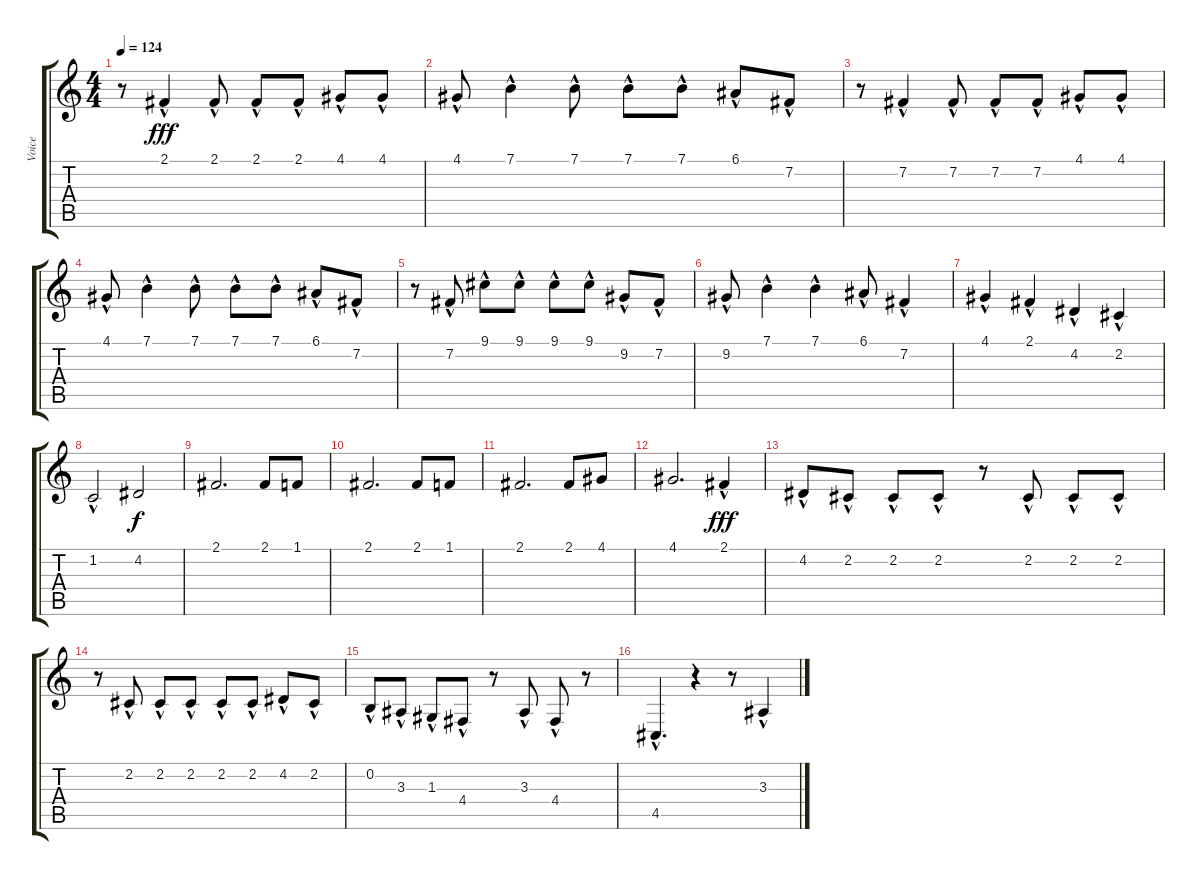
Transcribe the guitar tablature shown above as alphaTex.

\track ("Voice" "Voice") {instrument choiraahs}
\staff {score tabs}
\tuning (E4 B3 G3 D3 A2 E2) {hide}
\ts (4 4)
\tempo 124
\clef g2
\ks c
r.8{dy f} 2.1{hac}.4{dy fff} 2.1{hac}.8 2.1{hac}.8 2.1{hac}.8 4.1{hac}.8 4.1{hac}.8 |
4.1{hac}.8 7.1{hac}.4 7.1{hac}.8 7.1{hac}.8 7.1{hac}.8 6.1{hac}.8 7.2{hac}.8 |
r.8 7.2{hac}.4 7.2{hac}.8 7.2{hac}.8 7.2{hac}.8 4.1{hac}.8 4.1{hac}.8 |
4.1{hac}.8 7.1{hac}.4 7.1{hac}.8 7.1{hac}.8 7.1{hac}.8 6.1{hac}.8 7.2{hac}.8 |
r.8 7.2{hac}.8 9.1{hac}.8 9.1{hac}.8 9.1{hac}.8 9.1{hac}.8 9.2{hac}.8 7.2{hac}.8 |
9.2{hac}.8 7.1{hac}.4 7.1{hac}.4 6.1{hac}.8 7.2{hac}.4 |
4.1{hac}.4 2.1{hac}.4 4.2{hac}.4 2.2{hac}.4 |
1.2{hac}.2 4.2.2{dy f} |
2.1.2{d} 2.1.8 1.1.8 |
2.1.2{d} 2.1.8 1.1.8 |
2.1.2{d} 2.1.8 4.1.8 |
4.1.2{d} 2.1{hac}.4{dy fff} |
4.2{hac}.8 2.2{hac}.8 2.2{hac}.8 2.2{hac}.8 r.8 2.2{hac}.8 2.2{hac}.8 2.2{hac}.8 |
r.8 2.2{hac}.8 2.2{hac}.8 2.2{hac}.8 2.2{hac}.8 2.2{hac}.8 4.2{hac}.8 2.2{hac}.8 |
0.2{hac}.8 3.3{hac}.8 1.3{hac}.8 4.4{hac}.8 r.8 3.3{hac}.8 4.4{hac}.8 r.8 |
4.5{hac}.4{d} r.4 r.8 3.3{hac}.4
